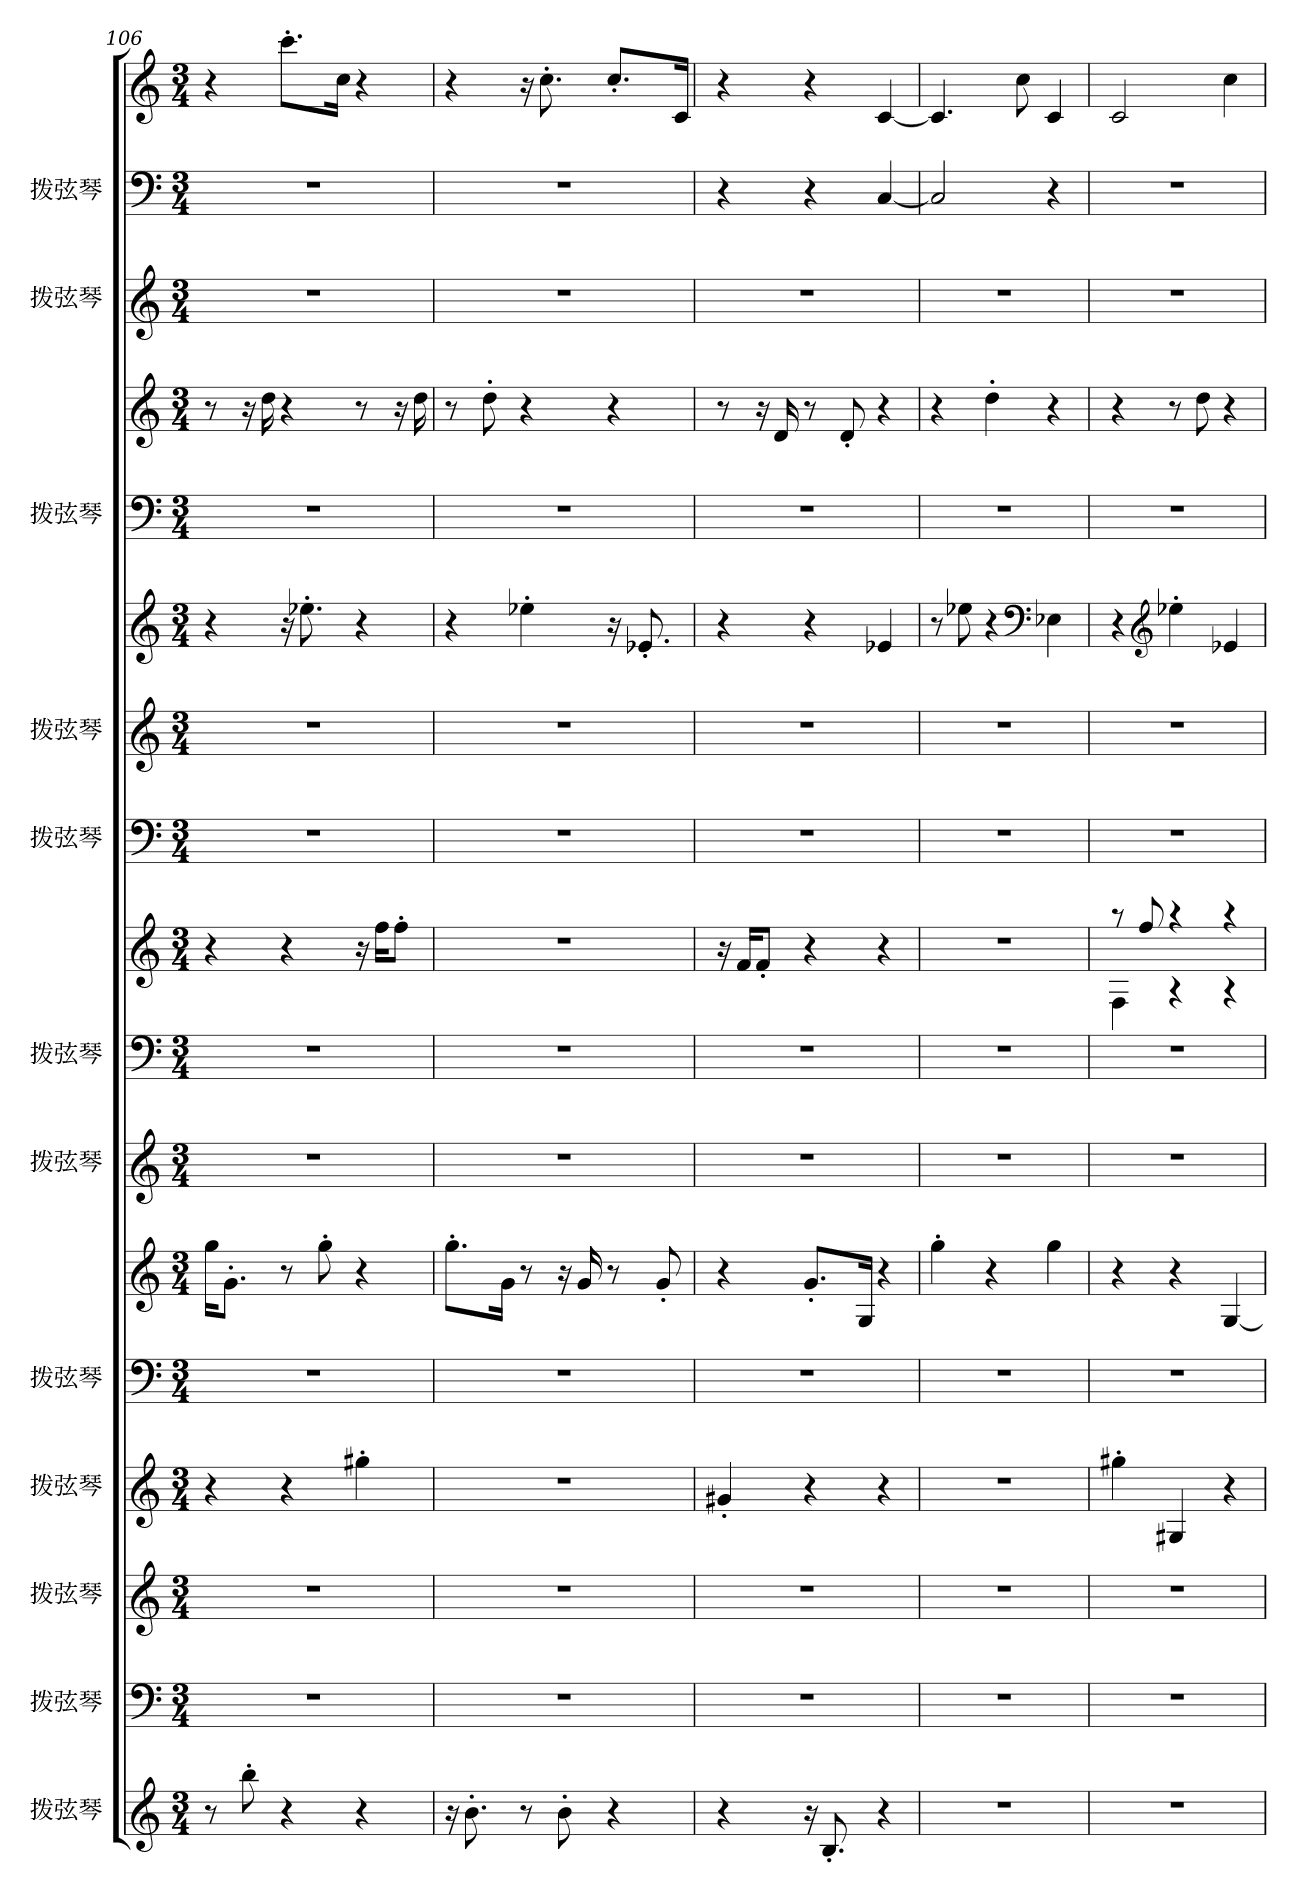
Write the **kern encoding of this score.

**kern	**kern	**kern	**kern	**kern	**kern	**kern	**kern	**kern	**kern	**kern	**kern	**kern	**kern	**kern	**kern	**kern
*part12	*part11	*part10	*part9	*part8	*part8	*part7	*part6	*part6	*part5	*part4	*part4	*part3	*part3	*part2	*part1	*part1
*staff17	*staff16	*staff15	*staff14	*staff13	*staff12	*staff11	*staff10	*staff9	*staff8	*staff7	*staff6	*staff5	*staff4	*staff3	*staff2	*staff1
*I"拨弦琴	*I"拨弦琴	*I"拨弦琴	*I"拨弦琴	*I"拨弦琴	*	*I"拨弦琴	*I"拨弦琴	*	*I"拨弦琴	*I"拨弦琴	*	*I"拨弦琴	*	*I"拨弦琴	*I"拨弦琴	*
*clefG2	*clefF4	*clefG2	*clefG2	*clefF4	*clefG2	*clefG2	*clefF4	*clefG2	*clefF4	*clefG2	*clefG2	*clefF4	*clefG2	*clefG2	*clefF4	*clefG2
*k[]	*k[]	*k[]	*k[]	*k[]	*k[]	*k[]	*k[]	*k[]	*k[]	*k[]	*k[]	*k[]	*k[]	*k[]	*k[]	*k[]
*M3/4	*M3/4	*M3/4	*M3/4	*M3/4	*M3/4	*M3/4	*M3/4	*M3/4	*M3/4	*M3/4	*M3/4	*M3/4	*M3/4	*M3/4	*M3/4	*M3/4
=106	=106	=106	=106	=106	=106	=106	=106	=106	=106	=106	=106	=106	=106	=106	=106	=106
8r	2.r	2.r	4r	2.r	16gg\KL	2.r	2.r	4r	2.r	2.r	4r	2.r	8r	2.r	2.r	4r
.	.	.	.	.	8.g'\J	.	.	.	.	.	.	.	.	.	.	.
8bb'\	.	.	.	.	.	.	.	.	.	.	.	.	16r	.	.	.
.	.	.	.	.	.	.	.	.	.	.	.	.	16dd\	.	.	.
4r	.	.	4r	.	8r	.	.	4r	.	.	16r	.	4r	.	.	8.ccc'\L
.	.	.	.	.	.	.	.	.	.	.	8.ee-X'\	.	.	.	.	.
.	.	.	.	.	8gg'\	.	.	.	.	.	.	.	.	.	.	.
.	.	.	.	.	.	.	.	.	.	.	.	.	.	.	.	16cc\Jk
4r	.	.	4gg#X'\	.	4r	.	.	16r	.	.	4r	.	8r	.	.	4r
.	.	.	.	.	.	.	.	16ff\KL	.	.	.	.	.	.	.	.
.	.	.	.	.	.	.	.	8ff'\J	.	.	.	.	16r	.	.	.
.	.	.	.	.	.	.	.	.	.	.	.	.	16dd\	.	.	.
=107	=107	=107	=107	=107	=107	=107	=107	=107	=107	=107	=107	=107	=107	=107	=107	=107
16r	2.r	2.r	2.r	2.r	8.gg'\L	2.r	2.r	2.r	2.r	2.r	4r	2.r	8r	2.r	2.r	4r
8.b'\	.	.	.	.	.	.	.	.	.	.	.	.	.	.	.	.
.	.	.	.	.	.	.	.	.	.	.	.	.	8dd'\	.	.	.
.	.	.	.	.	16g\Jk	.	.	.	.	.	.	.	.	.	.	.
8r	.	.	.	.	8r	.	.	.	.	.	4ee-X'\	.	4r	.	.	16r
.	.	.	.	.	.	.	.	.	.	.	.	.	.	.	.	8.cc'\
8b'\	.	.	.	.	16r	.	.	.	.	.	.	.	.	.	.	.
.	.	.	.	.	16g/	.	.	.	.	.	.	.	.	.	.	.
4r	.	.	.	.	8r	.	.	.	.	.	16r	.	4r	.	.	8.cc'/L
.	.	.	.	.	.	.	.	.	.	.	8.e-X'/	.	.	.	.	.
.	.	.	.	.	8g'/	.	.	.	.	.	.	.	.	.	.	.
.	.	.	.	.	.	.	.	.	.	.	.	.	.	.	.	16c/Jk
=108	=108	=108	=108	=108	=108	=108	=108	=108	=108	=108	=108	=108	=108	=108	=108	=108
4r	2.r	2.r	4g#X'/	2.r	4r	2.r	2.r	16r	2.r	2.r	4r	2.r	8r	2.r	4r	4r
.	.	.	.	.	.	.	.	16f/KL	.	.	.	.	.	.	.	.
.	.	.	.	.	.	.	.	8f'/J	.	.	.	.	16r	.	.	.
.	.	.	.	.	.	.	.	.	.	.	.	.	16d/	.	.	.
16r	.	.	4r	.	8.g'/L	.	.	4r	.	.	4r	.	8r	.	4r	4r
8.B'/	.	.	.	.	.	.	.	.	.	.	.	.	.	.	.	.
.	.	.	.	.	.	.	.	.	.	.	.	.	8d'/	.	.	.
.	.	.	.	.	16G/Jk	.	.	.	.	.	.	.	.	.	.	.
4r	.	.	4r	.	4r	.	.	4r	.	.	4e-X/	.	4r	.	[4C/	[4c/
!!LO:PB:g=z
=109	=109	=109	=109	=109	=109	=109	=109	=109	=109	=109	=109	=109	=109	=109	=109	=109
2.r	2.r	2.r	2.r	2.r	4gg'\	2.r	2.r	2.r	2.r	2.r	8r	2.r	4r	2.r	2C/]	4.c/]
.	.	.	.	.	.	.	.	.	.	.	8ee-X\	.	.	.	.	.
.	.	.	.	.	4r	.	.	.	.	.	4r	.	4dd'\	.	.	.
.	.	.	.	.	.	.	.	.	.	.	.	.	.	.	.	8cc\
*	*	*	*	*	*	*	*	*	*	*	*clefF4	*	*	*	*	*
.	.	.	.	.	4gg\	.	.	.	.	.	4E-X\	.	4r	.	4r	4c/
=110	=110	=110	=110	=110	=110	=110	=110	=110	=110	=110	=110	=110	=110	=110	=110	=110
*	*	*	*	*	*	*	*	*^	*	*	*	*	*	*	*	*
2.r	2.r	2.r	4gg#X'\	2.r	4r	2.r	2.r	8r	4F\	2.r	2.r	4r	2.r	4r	2.r	2.r	2c/
.	.	.	.	.	.	.	.	8ff/	.	.	.	.	.	.	.	.	.
*	*	*	*	*	*	*	*	*	*	*	*	*clefG2	*	*	*	*	*
.	.	.	4G#X/	.	4r	.	.	4r	4r	.	.	4ee-X'\	.	8r	.	.	.
.	.	.	.	.	.	.	.	.	.	.	.	.	.	8dd\	.	.	.
.	.	.	4r	.	[4G/	.	.	4r	4r	.	.	4e-X/	.	4r	.	.	4cc\
*	*	*	*	*	*	*	*	*v	*v	*	*	*	*	*	*	*	*
=	=	=	=	=	=	=	=	=	=	=	=	=	=	=	=	=
*-	*-	*-	*-	*-	*-	*-	*-	*-	*-	*-	*-	*-	*-	*-	*-	*-
